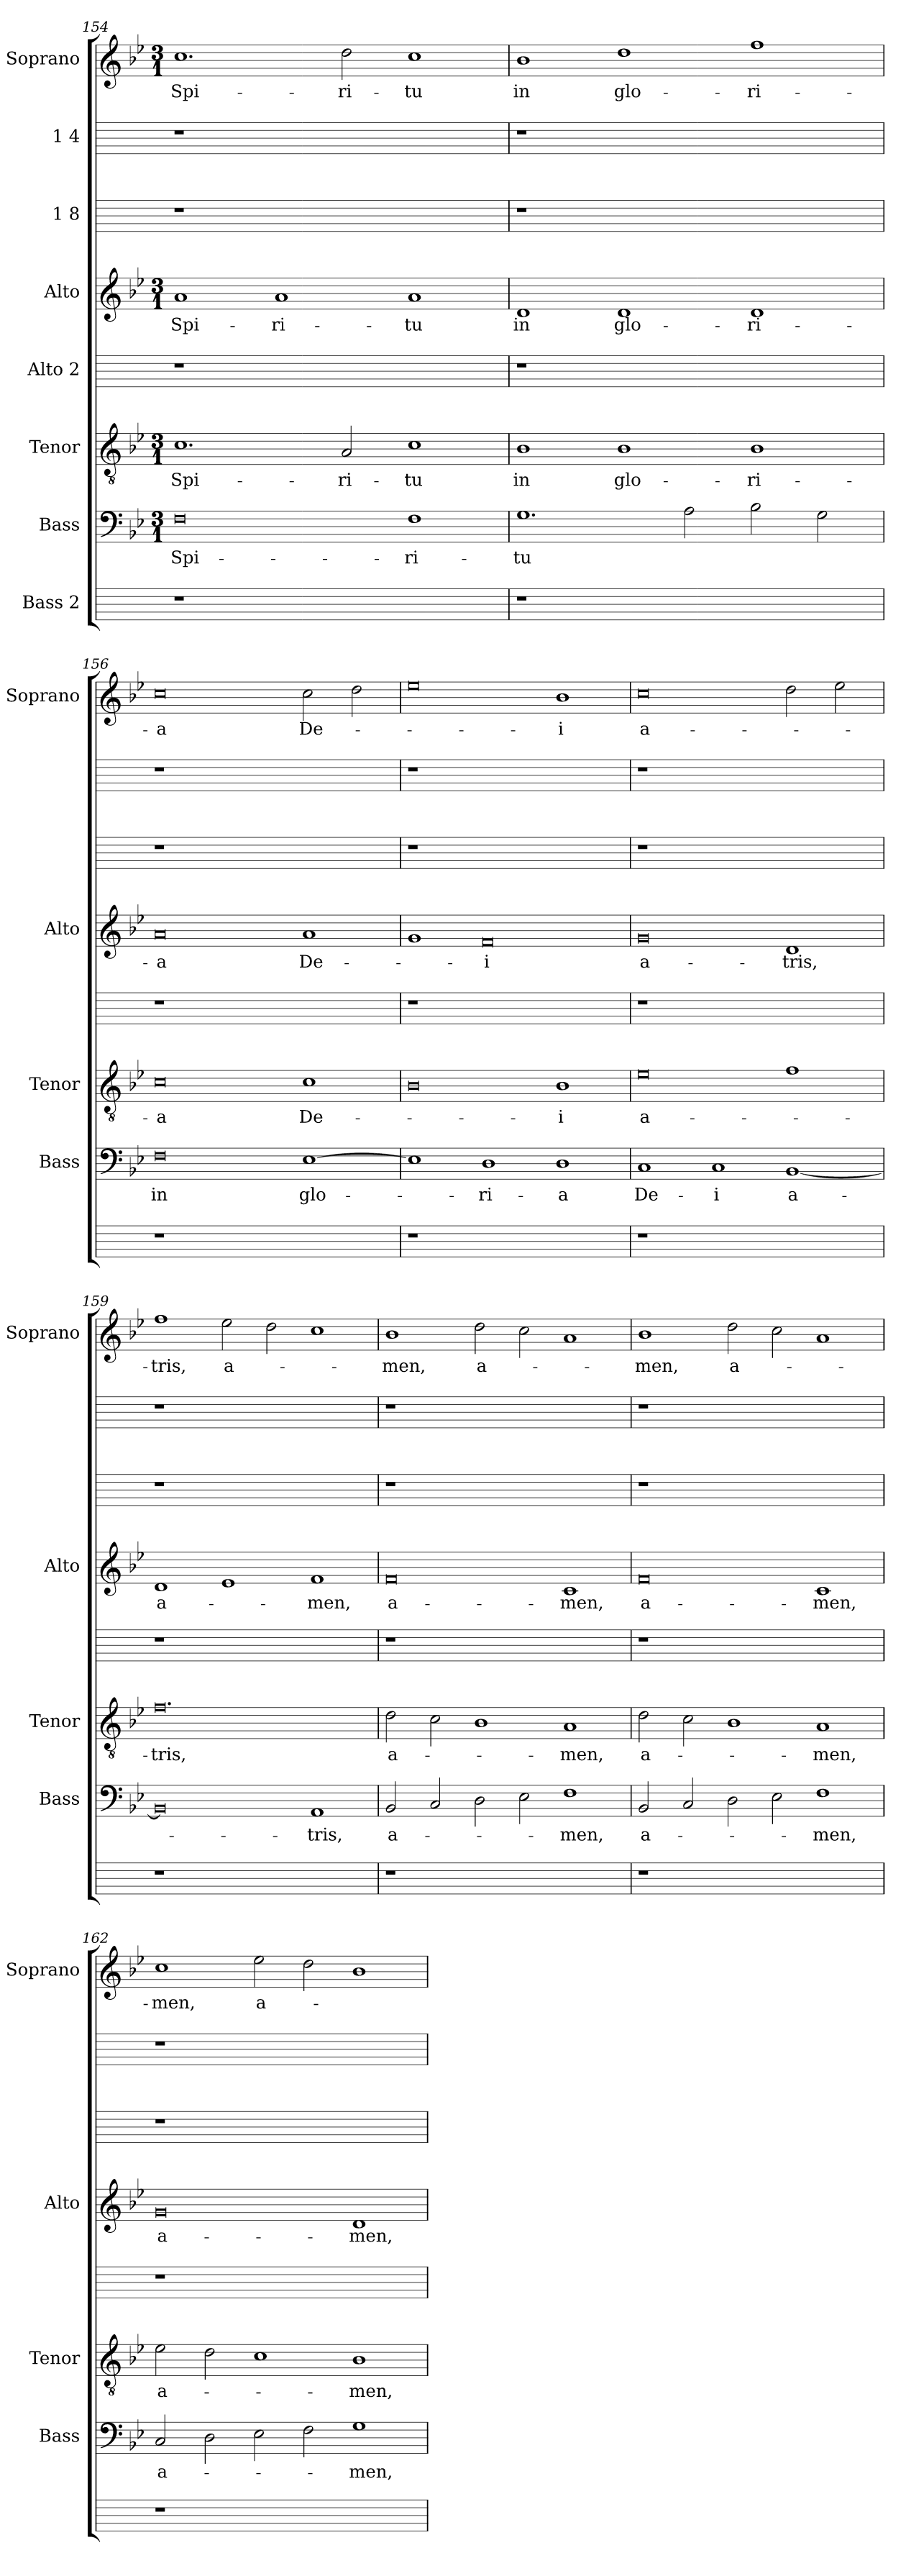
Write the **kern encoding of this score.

**kern	**kern	**text	**kern	**text	**kern	**kern	**text	**kern	**kern	**kern	**text
*part8	*part7	*part7	*part6	*part6	*part5	*part4	*part4	*part3	*part2	*part1	*part1
*staff8	*staff7	*staff7	*staff6	*staff6	*staff5	*staff4	*staff4	*staff3	*staff2	*staff1	*staff1
*I"Bass 2	*I"Bass	*	*I"Tenor	*	*I"Alto 2	*I"Alto	*	*I"1 8	*I"1 4	*I"Soprano	*
*	*I'Bass	*	*I'Tenor	*	*	*I'Alto	*	*	*	*I'Soprano	*
*	*clefF4	*	*clefGv2	*	*	*clefG2	*	*	*	*clefG2	*
*	*k[b-e-]	*	*k[b-e-]	*	*	*k[b-e-]	*	*	*	*k[b-e-]	*
*	*B-:	*	*B-:	*	*	*B-:	*	*	*	*B-:	*
*	*M3/1	*	*M3/1	*	*	*M3/1	*	*	*	*M3/1	*
=154	=154	=154	=154	=154	=154	=154	=154	=154	=154	=154	=154
!	!	!LO:LY:b:cj	!	!LO:LY:b:cj	!	!	!LO:LY:b:cj	!	!	!	!LO:LY:b:cj
1r	0F	Spi-	1.c	Spi-	1r	1a	Spi-	1r	1r	1.cc	Spi-
!	!	!	!	!	!	!	!LO:LY:b:cj	!	!	!	!
0ryy	.	.	.	.	0ryy	1a	-ri-	0ryy	0ryy	.	.
!	!	!	!	!LO:LY:b:cj	!	!	!	!	!	!	!LO:LY:b:cj
.	.	.	2A/	-ri-	.	.	.	.	.	2dd\	-ri-
!	!	!LO:LY:b:cj	!	!LO:LY:b:cj	!	!	!LO:LY:b:cj	!	!	!	!LO:LY:b:cj
.	1F	-ri-	1c	-tu	.	1a	-tu	.	.	1cc	-tu
=155	=155	=155	=155	=155	=155	=155	=155	=155	=155	=155	=155
!	!	!LO:LY:b:cj	!	!LO:LY:b:cj	!	!	!LO:LY:b:cj	!	!	!	!LO:LY:b:cj
1r	1.G	-tu	1B-	in	1r	1d	in	1r	1r	1b-	in
!	!	!	!	!LO:LY:b:cj	!	!	!LO:LY:b:cj	!	!	!	!LO:LY:b:cj
0ryy	.	.	1B-	glo-	0ryy	1d	glo-	0ryy	0ryy	1dd	glo-
.	2A\	.	.	.	.	.	.	.	.	.	.
!	!	!	!	!LO:LY:b:cj	!	!	!LO:LY:b:cj	!	!	!	!LO:LY:b:cj
.	2B-\	.	1B-	-ri-	.	1d	-ri-	.	.	1ff	-ri-
.	2G\	.	.	.	.	.	.	.	.	.	.
=156	=156	=156	=156	=156	=156	=156	=156	=156	=156	=156	=156
!	!	!LO:LY:b:rj	!	!LO:LY:b:rj	!	!	!LO:LY:b:rj	!	!	!	!LO:LY:b:rj
1r	0F	in	0c	-a	1r	0a	-a	1r	1r	0cc	-a
0ryy	.	.	.	.	0ryy	.	.	0ryy	0ryy	.	.
!	!	!LO:LY:b:cj	!	!LO:LY:b:cj	!	!	!LO:LY:b:cj	!	!	!	!LO:LY:b:cj
.	[>1E-	glo-	1c	De-	.	1a	De-	.	.	2cc\	De-
.	.	.	.	.	.	.	.	.	.	2dd\	.
=157	=157	=157	=157	=157	=157	=157	=157	=157	=157	=157	=157
1r	1E-]	.	0B-	.	1r	1g	.	1r	1r	0ee-	.
!	!	!LO:LY:b:cj	!	!	!	!	!LO:LY:b:rj	!	!	!	!
0ryy	1D	-ri-	.	.	0ryy	0f	-i	0ryy	0ryy	.	.
!	!	!LO:LY:b:rj	!	!LO:LY:b:rj	!	!	!	!	!	!	!LO:LY:b:rj
.	1D	-a	1B-	-i	.	.	.	.	.	1b-	-i
!!LO:LB:g=z
=158	=158	=158	=158	=158	=158	=158	=158	=158	=158	=158	=158
!	!	!LO:LY:b:cj	!	!LO:LY:b:cj	!	!	!LO:LY:b:cj	!	!	!	!LO:LY:b:cj
1r	1C	De-	0e-	a-	1r	0g	a-	1r	1r	0cc	a-
!	!	!LO:LY:b:rj	!	!	!	!	!	!	!	!	!
0ryy	1C	-i	.	.	0ryy	.	.	0ryy	0ryy	.	.
!	!	!LO:LY:b	!	!	!	!	!LO:LY:b:cj	!	!	!	!
.	[<1BB-	a-	1f	.	.	1d	-tris,	.	.	2dd\	.
.	.	.	.	.	.	.	.	.	.	2ee-\	.
=159	=159	=159	=159	=159	=159	=159	=159	=159	=159	=159	=159
!	!	!	!	!LO:LY:b:cj	!	!	!LO:LY:b:rj	!	!	!	!LO:LY:b:cj
1r	0BB-]	.	0.f	-tris,	1r	1d	a-	1r	1r	1ff	-tris,
!	!	!	!	!	!	!	!	!	!	!	!LO:LY:b:cj
0ryy	.	.	.	.	0ryy	1e-	.	0ryy	0ryy	2ee-\	a-
.	.	.	.	.	.	.	.	.	.	2dd\	.
!	!	!LO:LY:b:cj	!	!	!	!	!LO:LY:b:cj	!	!	!	!
.	1AA	-tris,	.	.	.	1f	-men,	.	.	1cc	.
=160	=160	=160	=160	=160	=160	=160	=160	=160	=160	=160	=160
!	!	!LO:LY:b:cj	!	!LO:LY:b:cj	!	!	!LO:LY:b:rj	!	!	!	!LO:LY:b:cj
1r	2BB-/	a-	2d\	a-	1r	0f	a-	1r	1r	1b-	-men,
.	2C/	.	2c\	.	.	.	.	.	.	.	.
!	!	!	!	!	!	!	!	!	!	!	!LO:LY:b:cj
0ryy	2D\	.	1B-	.	0ryy	.	.	0ryy	0ryy	2dd\	a-
.	2E-\	.	.	.	.	.	.	.	.	2cc\	.
!	!	!LO:LY:b:cj	!	!LO:LY:b:cj	!	!	!LO:LY:b:cj	!	!	!	!
.	1F	-men,	1A	-men,	.	1c	-men,	.	.	1a	.
=161	=161	=161	=161	=161	=161	=161	=161	=161	=161	=161	=161
!	!	!LO:LY:b:cj	!	!LO:LY:b:cj	!	!	!LO:LY:b:rj	!	!	!	!LO:LY:b:cj
1r	2BB-/	a-	2d\	a-	1r	0f	a-	1r	1r	1b-	-men,
.	2C/	.	2c\	.	.	.	.	.	.	.	.
!	!	!	!	!	!	!	!	!	!	!	!LO:LY:b:cj
0ryy	2D\	.	1B-	.	0ryy	.	.	0ryy	0ryy	2dd\	a-
.	2E-\	.	.	.	.	.	.	.	.	2cc\	.
!	!	!LO:LY:b:cj	!	!LO:LY:b:cj	!	!	!LO:LY:b:cj	!	!	!	!
.	1F	-men,	1A	-men,	.	1c	-men,	.	.	1a	.
=162	=162	=162	=162	=162	=162	=162	=162	=162	=162	=162	=162
!	!	!LO:LY:b:cj	!	!LO:LY:b:cj	!	!	!LO:LY:b:rj	!	!	!	!LO:LY:b:cj
1r	2C/	a-	2e-\	a-	1r	0g	a-	1r	1r	1cc	-men,
.	2D\	.	2d\	.	.	.	.	.	.	.	.
!	!	!	!	!	!	!	!	!	!	!	!LO:LY:b:cj
0ryy	2E-\	.	1c	.	0ryy	.	.	0ryy	0ryy	2ee-\	a-
.	2F\	.	.	.	.	.	.	.	.	2dd\	.
!	!	!LO:LY:b:cj	!	!LO:LY:b:cj	!	!	!LO:LY:b:cj	!	!	!	!
.	1G	-men,	1B-	-men,	.	1d	-men,	.	.	1b-	.
=	=	=	=	=	=	=	=	=	=	=	=
*-	*-	*-	*-	*-	*-	*-	*-	*-	*-	*-	*-
